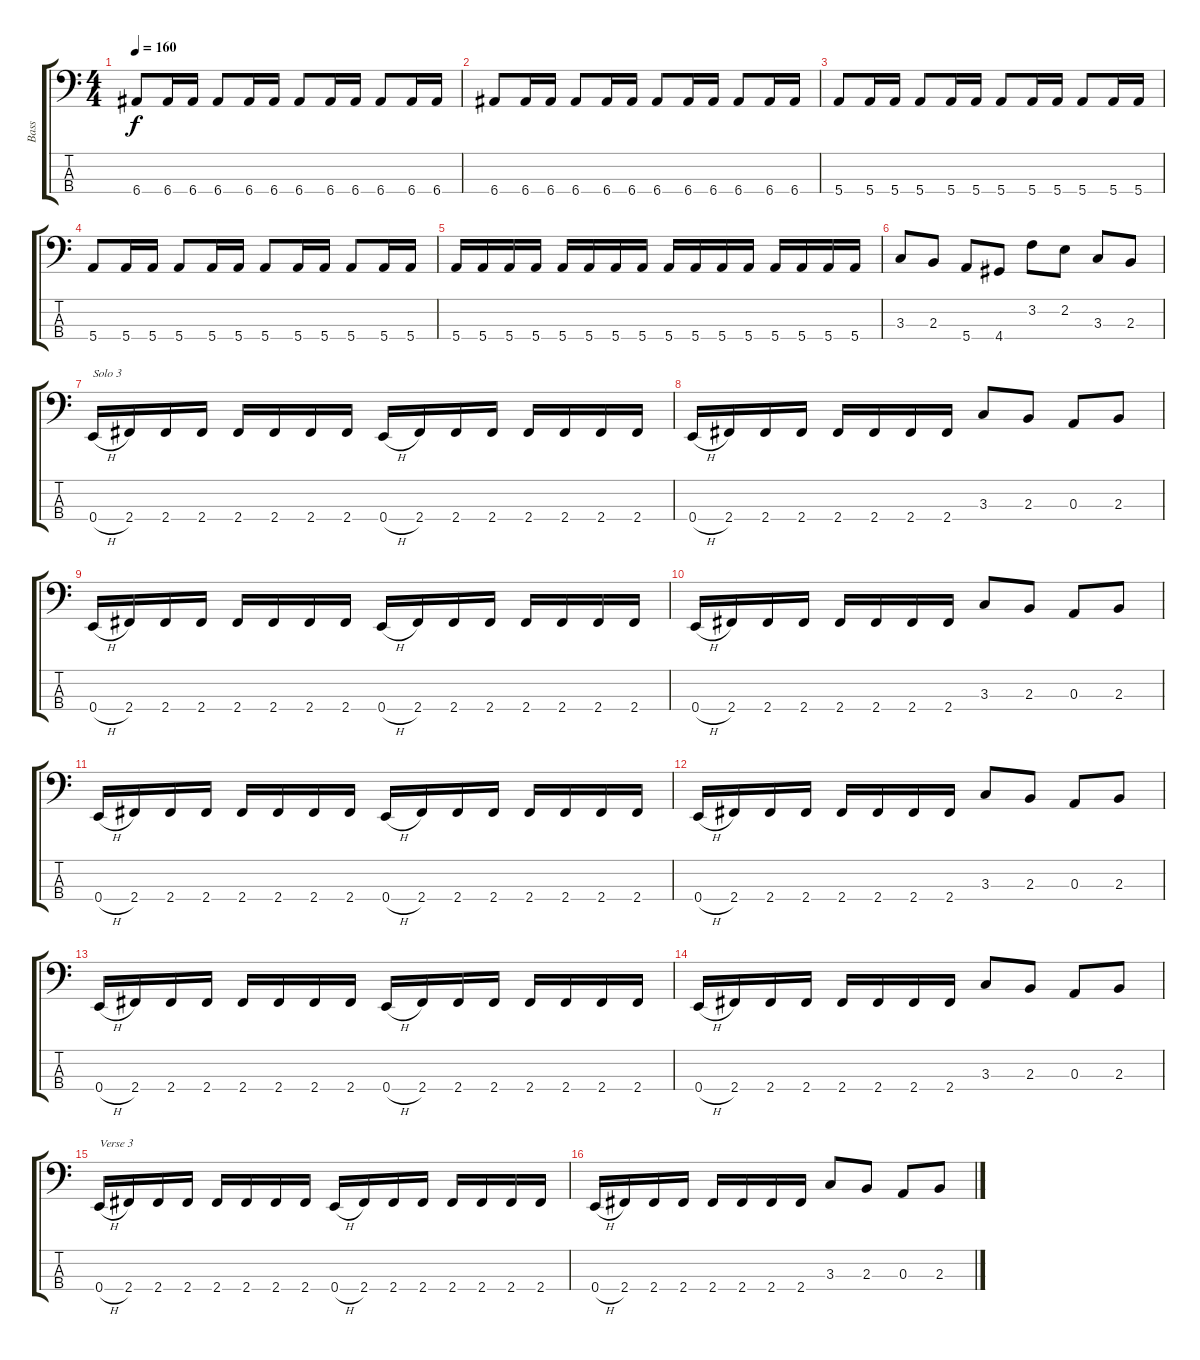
\track ("Bass" "Bass") {instrument electricbasspick}
\staff {score tabs}
\tuning (G2 D2 A1 E1) {hide}
\ts (4 4)
\tempo 160
\clef f4
\ks c
6.4.8{dy f} 6.4.16 6.4.16 6.4.8 6.4.16 6.4.16 6.4.8 6.4.16 6.4.16 6.4.8 6.4.16 6.4.16 |
6.4.8 6.4.16 6.4.16 6.4.8 6.4.16 6.4.16 6.4.8 6.4.16 6.4.16 6.4.8 6.4.16 6.4.16 |
5.4.8 5.4.16 5.4.16 5.4.8 5.4.16 5.4.16 5.4.8 5.4.16 5.4.16 5.4.8 5.4.16 5.4.16 |
5.4.8 5.4.16 5.4.16 5.4.8 5.4.16 5.4.16 5.4.8 5.4.16 5.4.16 5.4.8 5.4.16 5.4.16 |
5.4.16 5.4.16 5.4.16 5.4.16 5.4.16 5.4.16 5.4.16 5.4.16 5.4.16 5.4.16 5.4.16 5.4.16 5.4.16 5.4.16 5.4.16 5.4.16 |
3.3.8 2.3.8 5.4.8 4.4.8 3.2.8 2.2.8 3.3.8 2.3.8 |
0.4{h}.16{txt "Solo 3"} 2.4.16 2.4.16 2.4.16 2.4.16 2.4.16 2.4.16 2.4.16 0.4{h}.16 2.4.16 2.4.16 2.4.16 2.4.16 2.4.16 2.4.16 2.4.16 |
0.4{h}.16 2.4.16 2.4.16 2.4.16 2.4.16 2.4.16 2.4.16 2.4.16 3.3.8 2.3.8 0.3.8 2.3.8 |
0.4{h}.16 2.4.16 2.4.16 2.4.16 2.4.16 2.4.16 2.4.16 2.4.16 0.4{h}.16 2.4.16 2.4.16 2.4.16 2.4.16 2.4.16 2.4.16 2.4.16 |
0.4{h}.16 2.4.16 2.4.16 2.4.16 2.4.16 2.4.16 2.4.16 2.4.16 3.3.8 2.3.8 0.3.8 2.3.8 |
0.4{h}.16 2.4.16 2.4.16 2.4.16 2.4.16 2.4.16 2.4.16 2.4.16 0.4{h}.16 2.4.16 2.4.16 2.4.16 2.4.16 2.4.16 2.4.16 2.4.16 |
0.4{h}.16 2.4.16 2.4.16 2.4.16 2.4.16 2.4.16 2.4.16 2.4.16 3.3.8 2.3.8 0.3.8 2.3.8 |
0.4{h}.16 2.4.16 2.4.16 2.4.16 2.4.16 2.4.16 2.4.16 2.4.16 0.4{h}.16 2.4.16 2.4.16 2.4.16 2.4.16 2.4.16 2.4.16 2.4.16 |
0.4{h}.16 2.4.16 2.4.16 2.4.16 2.4.16 2.4.16 2.4.16 2.4.16 3.3.8 2.3.8 0.3.8 2.3.8 |
0.4{h}.16{txt "Verse 3"} 2.4.16 2.4.16 2.4.16 2.4.16 2.4.16 2.4.16 2.4.16 0.4{h}.16 2.4.16 2.4.16 2.4.16 2.4.16 2.4.16 2.4.16 2.4.16 |
0.4{h}.16 2.4.16 2.4.16 2.4.16 2.4.16 2.4.16 2.4.16 2.4.16 3.3.8 2.3.8 0.3.8 2.3.8
